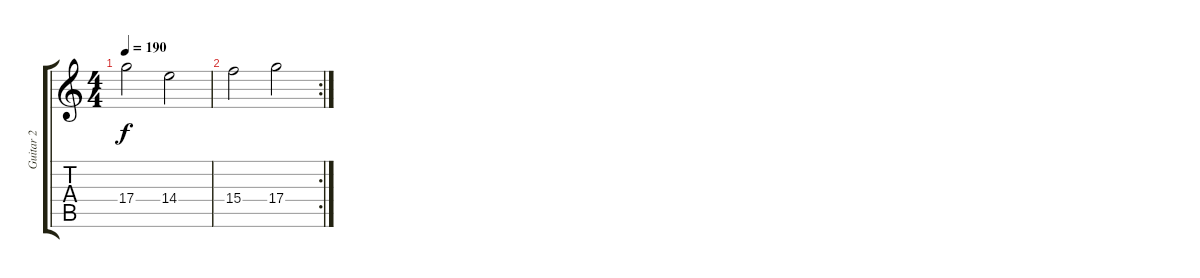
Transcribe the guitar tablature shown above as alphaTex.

\track ("Guitar 2" "Guitar 2") {instrument distortionguitar}
\staff {score tabs}
\tuning (E4 B3 G3 D3 A2 D2) {hide}
\ts (4 4)
\tempo 190
\clef g2
\ks c
17.4{t}.2{dy f} 14.4.2 |
\rc 2
15.4.2 17.4.2
